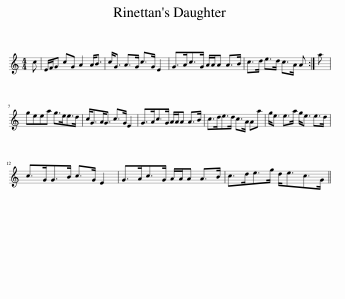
X:1
L:1/8
M:4/4
I:linebreak $
K:C
V:1 treble
V:1
 c | E/F/G cG A2 A<B | c<G A>G c>G E2 | G>Ac>G A/A/A A>B | c>d e>d c>A A :| %5
 a |$ geea g>ee>d | c<GA<G c>G E2 | G>Ac>G A/A/A A>B | c>de>d c>A Aa | %10
 g<e e>a g<e e>d |$ c>GG>B c>G E2 | G>Ac>G A/A/A A>B | c>de>g d<ec>G || %14
